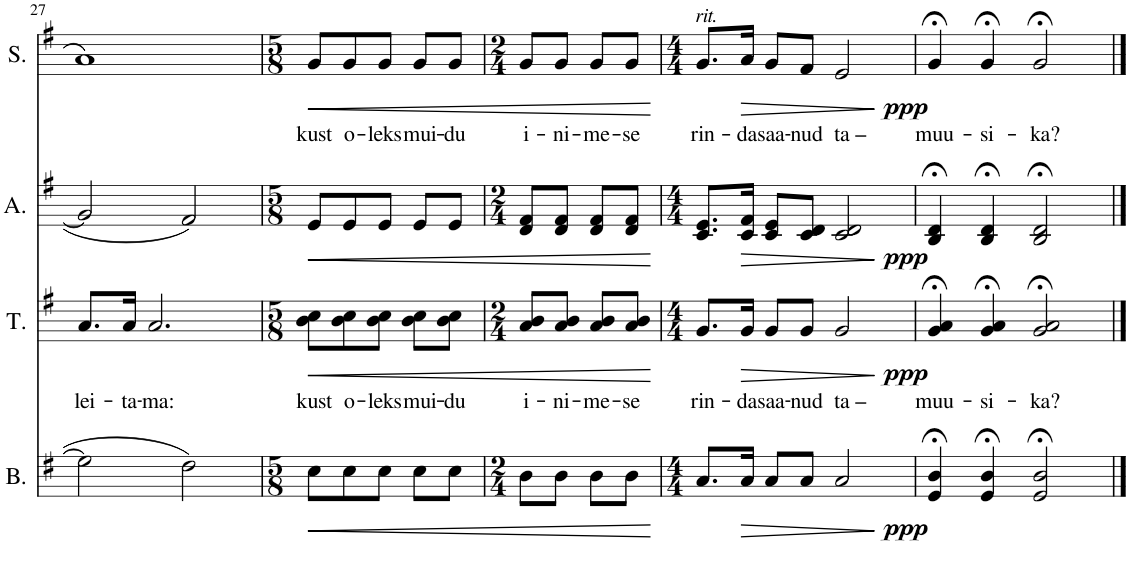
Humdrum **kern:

**kern	**dynam	**kern	**text	**dynam	**kern	**dynam	**kern	**text	**dynam
*part4	*part4	*part3	*part3	*part3	*part2	*part2	*part1	*part1	*part1
*staff4	*staff4	*staff3	*staff3	*staff3	*staff2	*staff2	*staff1	*staff1	*staff1
*I"Bass	*	*I"Tenor	*	*	*I"A.	*	*I"S.	*	*
*I'B.	*	*I'T.	*	*	*I'A.	*	*I'S.	*	*
!!LO:PB:g=z
*clefF4	*	*clefGv2	*	*	*clefG2	*	*clefG2	*	*
*k[f#]	*	*k[f#]	*	*	*k[f#]	*	*k[f#]	*	*
*M4/4	*	*M4/4	*	*	*M4/4	*	*M4/4	*	*
=27	=27	=27	=27	=27	=27	=27	=27	=27	=27
!	!	!	!LO:LY:b	!	!	!	!	!	!
2G\]	.	8.A/L	lei-	.	2g/]	.	1a	.	.
!	!	!	!LO:LY:b	!	!	!	!	!	!
.	.	16A/Jk	-ta-	.	.	.	.	.	.
!	!	!	!LO:LY:b	!	!	!	!	!	!
.	.	2.A/	-ma:	.	.	.	.	.	.
2F#\	.	.	.	.	2f#/	.	.	.	.
=28	=28	=28	=28	=28	=28	=28	=28	=28	=28
*M5/8	*	*M5/8	*	*	*M5/8	*	*M5/8	*	*
!	!LO:HP:b	!	!LO:LY:b	!LO:HP:b	!	!LO:HP:b	!	!LO:LY:b	!LO:HP:b
8E\L	<	8B\ 8c\L	kust	<	8e/L	<	8g/L	kust	<
!	!	!	!LO:LY:b	!	!	!	!	!LO:LY:b	!
8E\	.	8B\ 8c\	o-	.	8e/	.	8g/	o-	.
!	!	!	!LO:LY:b	!	!	!	!	!LO:LY:b	!
8E\J	.	8B\ 8c\J	-leks	.	8e/J	.	8g/J	-leks	.
!	!	!	!LO:LY:b	!	!	!	!	!LO:LY:b	!
8E\L	.	8B\ 8c\L	mui-	.	8e/L	.	8g/L	mui-	.
!	!	!	!LO:LY:b	!	!	!	!	!LO:LY:b	!
8E\J	.	8B\ 8c\J	-du	.	8e/J	.	8g/J	-du	.
=29	=29	=29	=29	=29	=29	=29	=29	=29	=29
*M2/4	*	*M2/4	*	*	*M2/4	*	*M2/4	*	*
!	!	!	!LO:LY:b	!	!	!	!	!LO:LY:b	!
8D\L	.	8A/ 8B/L	i-	.	8d/ 8f#/L	.	8g/L	i-	.
!	!	!	!LO:LY:b	!	!	!	!	!LO:LY:b	!
8D\J	.	8A/ 8B/J	-ni-	.	8d/ 8f#/J	.	8g/J	-ni-	.
!	!	!	!LO:LY:b	!	!	!	!	!LO:LY:b	!
8D\L	.	8A/ 8B/L	-me-	.	8d/ 8f#/L	.	8g/L	-me-	.
!	!	!	!LO:LY:b	!	!	!	!	!LO:LY:b	!
8D\J	.	8A/ 8B/J	-se	.	8d/ 8f#/J	.	8g/J	-se	.
.	[	.	.	[	.	[	.	.	[
=30	=30	=30	=30	=30	=30	=30	=30	=30	=30
*M4/4	*	*M4/4	*	*	*M4/4	*	*M4/4	*	*
!	!	!	!	!	!	!	!LO:TX:a:i:t=rit.	!	!
!	!	!	!LO:LY:b	!	!	!	!	!LO:LY:b	!
8.C/L	.	8.G/L	rin-	.	8.c/ 8.e/L	.	8.g/L	rin-	.
!	!LO:HP:b	!	!LO:LY:b	!LO:HP:b	!	!LO:HP:b	!	!LO:LY:b	!LO:HP:b
16C/Jk	>	16G/Jk	-da	>	16c/ 16f#/Jk	>	16a/Jk	-da	>
!	!	!	!LO:LY:b	!	!	!	!	!LO:LY:b	!
8C/L	.	8G/L	saa-	.	8c/ 8e/L	.	8g/L	saa-	.
!	!	!	!LO:LY:b	!	!	!	!	!LO:LY:b	!
8C/J	.	8G/J	-nud	.	8c/ 8d/J	.	8f#/J	-nud	.
!	!	!	!LO:LY:b	!	!	!	!	!LO:LY:b	!
2C/	.	2G/	ta –	.	2c/ 2d/	.	2e/	ta –	.
.	]	.	.	]	.	]	.	.	]
=31	=31	=31	=31	=31	=31	=31	=31	=31	=31
!	!LO:DY:b	!	!LO:LY:b	!LO:DY:b	!	!LO:DY:b	!	!LO:LY:b	!LO:DY:b
4GG/;< 4D/;<	ppp	4G/;< 4A/;<	muu-	ppp	4B/;< 4d/;<	ppp	4g;</	muu-	ppp
!	!	!	!LO:LY:b	!	!	!	!	!LO:LY:b	!
4GG/;< 4D/;<	.	4G/;< 4A/;<	-si-	.	4B/;< 4d/;<	.	4g;</	-si-	.
!	!	!	!LO:LY:b	!	!	!	!	!LO:LY:b	!
2GG/;< 2D/;<	.	2G/;< 2A/;<	-ka?	.	2B/;< 2d/;<	.	2g;</	-ka?	.
==	==	==	==	==	==	==	==	==	==
*-	*-	*-	*-	*-	*-	*-	*-	*-	*-
